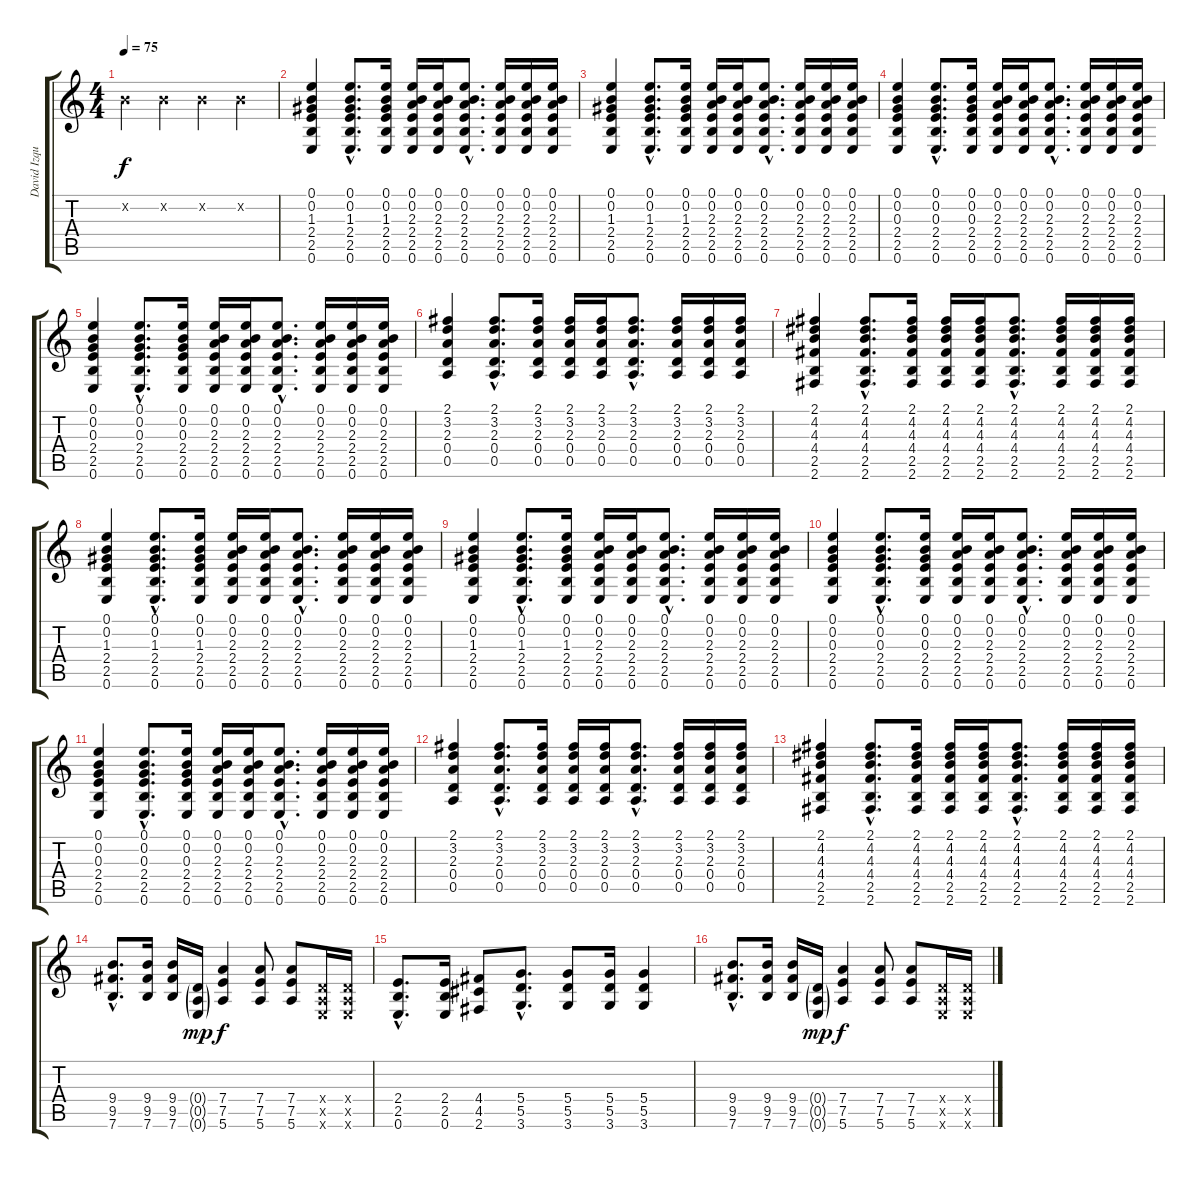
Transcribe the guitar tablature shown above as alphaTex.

\track ("David Izquierdo" "David Izqu") {instrument acousticguitarsteel}
\staff {score tabs}
\tuning (E4 B3 G3 D3 A2 E2) {hide}
\ts (4 4)
\tempo 75
\clef g2
\ks c
0.2{x}.4{dy f instrument acousticguitarsteel} 0.2{x}.4 0.2{x}.4 0.2{x}.4 |
(0.1 0.2 1.3 2.4 2.5 0.6).4 (0.1{hac} 0.2{hac} 1.3{hac} 2.4{hac} 2.5{hac} 0.6{hac}).8{d} (0.1 0.2 1.3 2.4 2.5 0.6).16 (0.1 0.2 2.3 2.4 2.5 0.6).16 (0.1 0.2 2.3 2.4 2.5 0.6).16 (0.1{hac} 0.2{hac} 2.3{hac} 2.4{hac} 2.5{hac} 0.6{hac}).8{d} (0.1 0.2 2.3 2.4 2.5 0.6).16 (0.1 0.2 2.3 2.4 2.5 0.6).16 (0.1 0.2 2.3 2.4 2.5 0.6).16 |
(0.1 0.2 1.3 2.4 2.5 0.6).4 (0.1{hac} 0.2{hac} 1.3{hac} 2.4{hac} 2.5{hac} 0.6{hac}).8{d} (0.1 0.2 1.3 2.4 2.5 0.6).16 (0.1 0.2 2.3 2.4 2.5 0.6).16 (0.1 0.2 2.3 2.4 2.5 0.6).16 (0.1{hac} 0.2{hac} 2.3{hac} 2.4{hac} 2.5{hac} 0.6{hac}).8{d} (0.1 0.2 2.3 2.4 2.5 0.6).16 (0.1 0.2 2.3 2.4 2.5 0.6).16 (0.1 0.2 2.3 2.4 2.5 0.6).16 |
(0.1 0.2 0.3 2.4 2.5 0.6).4 (0.1{hac} 0.2{hac} 0.3{hac} 2.4{hac} 2.5{hac} 0.6{hac}).8{d} (0.1 0.2 0.3 2.4 2.5 0.6).16 (0.1 0.2 2.3 2.4 2.5 0.6).16 (0.1 0.2 2.3 2.4 2.5 0.6).16 (0.1{hac} 0.2{hac} 2.3{hac} 2.4{hac} 2.5{hac} 0.6{hac}).8{d} (0.1 0.2 2.3 2.4 2.5 0.6).16 (0.1 0.2 2.3 2.4 2.5 0.6).16 (0.1 0.2 2.3 2.4 2.5 0.6).16 |
(0.1 0.2 0.3 2.4 2.5 0.6).4 (0.1{hac} 0.2{hac} 0.3{hac} 2.4{hac} 2.5{hac} 0.6{hac}).8{d} (0.1 0.2 0.3 2.4 2.5 0.6).16 (0.1 0.2 2.3 2.4 2.5 0.6).16 (0.1 0.2 2.3 2.4 2.5 0.6).16 (0.1{hac} 0.2{hac} 2.3{hac} 2.4{hac} 2.5{hac} 0.6{hac}).8{d} (0.1 0.2 2.3 2.4 2.5 0.6).16 (0.1 0.2 2.3 2.4 2.5 0.6).16 (0.1 0.2 2.3 2.4 2.5 0.6).16 |
(2.1 3.2 2.3 0.4 0.5).4 (2.1{hac} 3.2{hac} 2.3{hac} 0.4{hac} 0.5{hac}).8{d} (2.1 3.2 2.3 0.4 0.5).16 (2.1 3.2 2.3 0.4 0.5).16 (2.1 3.2 2.3 0.4 0.5).16 (2.1{hac} 3.2{hac} 2.3{hac} 0.4{hac} 0.5{hac}).8{d} (2.1 3.2 2.3 0.4 0.5).16 (2.1 3.2 2.3 0.4 0.5).16 (2.1 3.2 2.3 0.4 0.5).16 |
(2.1 4.2 4.3 4.4 2.5 2.6).4 (2.1{hac} 4.2{hac} 4.3{hac} 4.4{hac} 2.5{hac} 2.6{hac}).8{d} (2.1 4.2 4.3 4.4 2.5 2.6).16 (2.1 4.2 4.3 4.4 2.5 2.6).16 (2.1 4.2 4.3 4.4 2.5 2.6).16 (2.1{hac} 4.2{hac} 4.3{hac} 4.4{hac} 2.5{hac} 2.6{hac}).8{d} (2.1 4.2 4.3 4.4 2.5 2.6).16 (2.1 4.2 4.3 4.4 2.5 2.6).16 (2.1 4.2 4.3 4.4 2.5 2.6).16 |
(0.1 0.2 1.3 2.4 2.5 0.6).4 (0.1{hac} 0.2{hac} 1.3{hac} 2.4{hac} 2.5{hac} 0.6{hac}).8{d} (0.1 0.2 1.3 2.4 2.5 0.6).16 (0.1 0.2 2.3 2.4 2.5 0.6).16 (0.1 0.2 2.3 2.4 2.5 0.6).16 (0.1{hac} 0.2{hac} 2.3{hac} 2.4{hac} 2.5{hac} 0.6{hac}).8{d} (0.1 0.2 2.3 2.4 2.5 0.6).16 (0.1 0.2 2.3 2.4 2.5 0.6).16 (0.1 0.2 2.3 2.4 2.5 0.6).16 |
(0.1 0.2 1.3 2.4 2.5 0.6).4 (0.1{hac} 0.2{hac} 1.3{hac} 2.4{hac} 2.5{hac} 0.6{hac}).8{d} (0.1 0.2 1.3 2.4 2.5 0.6).16 (0.1 0.2 2.3 2.4 2.5 0.6).16 (0.1 0.2 2.3 2.4 2.5 0.6).16 (0.1{hac} 0.2{hac} 2.3{hac} 2.4{hac} 2.5{hac} 0.6{hac}).8{d} (0.1 0.2 2.3 2.4 2.5 0.6).16 (0.1 0.2 2.3 2.4 2.5 0.6).16 (0.1 0.2 2.3 2.4 2.5 0.6).16 |
(0.1 0.2 0.3 2.4 2.5 0.6).4 (0.1{hac} 0.2{hac} 0.3{hac} 2.4{hac} 2.5{hac} 0.6{hac}).8{d} (0.1 0.2 0.3 2.4 2.5 0.6).16 (0.1 0.2 2.3 2.4 2.5 0.6).16 (0.1 0.2 2.3 2.4 2.5 0.6).16 (0.1{hac} 0.2{hac} 2.3{hac} 2.4{hac} 2.5{hac} 0.6{hac}).8{d} (0.1 0.2 2.3 2.4 2.5 0.6).16 (0.1 0.2 2.3 2.4 2.5 0.6).16 (0.1 0.2 2.3 2.4 2.5 0.6).16 |
(0.1 0.2 0.3 2.4 2.5 0.6).4 (0.1{hac} 0.2{hac} 0.3{hac} 2.4{hac} 2.5{hac} 0.6{hac}).8{d} (0.1 0.2 0.3 2.4 2.5 0.6).16 (0.1 0.2 2.3 2.4 2.5 0.6).16 (0.1 0.2 2.3 2.4 2.5 0.6).16 (0.1{hac} 0.2{hac} 2.3{hac} 2.4{hac} 2.5{hac} 0.6{hac}).8{d} (0.1 0.2 2.3 2.4 2.5 0.6).16 (0.1 0.2 2.3 2.4 2.5 0.6).16 (0.1 0.2 2.3 2.4 2.5 0.6).16 |
(2.1 3.2 2.3 0.4 0.5).4 (2.1{hac} 3.2{hac} 2.3{hac} 0.4{hac} 0.5{hac}).8{d} (2.1 3.2 2.3 0.4 0.5).16 (2.1 3.2 2.3 0.4 0.5).16 (2.1 3.2 2.3 0.4 0.5).16 (2.1{hac} 3.2{hac} 2.3{hac} 0.4{hac} 0.5{hac}).8{d} (2.1 3.2 2.3 0.4 0.5).16 (2.1 3.2 2.3 0.4 0.5).16 (2.1 3.2 2.3 0.4 0.5).16 |
(2.1 4.2 4.3 4.4 2.5 2.6).4 (2.1{hac} 4.2{hac} 4.3{hac} 4.4{hac} 2.5{hac} 2.6{hac}).8{d} (2.1 4.2 4.3 4.4 2.5 2.6).16 (2.1 4.2 4.3 4.4 2.5 2.6).16 (2.1 4.2 4.3 4.4 2.5 2.6).16 (2.1{hac} 4.2{hac} 4.3{hac} 4.4{hac} 2.5{hac} 2.6{hac}).8{d} (2.1 4.2 4.3 4.4 2.5 2.6).16 (2.1 4.2 4.3 4.4 2.5 2.6).16 (2.1 4.2 4.3 4.4 2.5 2.6).16 |
(9.4{hac} 9.5{hac} 7.6{hac}).8{d volume 9 instrument distortionguitar} (9.4 9.5 7.6).16 (9.4 9.5 7.6).16 (0.4{g} 0.5{g} 0.6{g}).16{dy mp} (7.4 7.5 5.6).4{dy f} (7.4 7.5 5.6).8 (7.4 7.5 5.6).8 (0.4{x} 0.5{x} 0.6{x}).16 (0.4{x} 0.5{x} 0.6{x}).16 |
(2.4{hac} 2.5{hac} 0.6{hac}).8{d} (2.4 2.5 0.6).16 (4.4 4.5 2.6).8 (5.4{hac} 5.5{hac} 3.6{hac}).8{d} (5.4 5.5 3.6).8 (5.4 5.5 3.6).16 (5.4 5.5 3.6).4 |
(9.4{hac} 9.5{hac} 7.6{hac}).8{d volume 12 instrument distortionguitar} (9.4 9.5 7.6).16 (9.4 9.5 7.6).16 (0.4{g} 0.5{g} 0.6{g}).16{dy mp} (7.4 7.5 5.6).4{dy f} (7.4 7.5 5.6).8 (7.4 7.5 5.6).8 (0.4{x} 0.5{x} 0.6{x}).16 (0.4{x} 0.5{x} 0.6{x}).16
